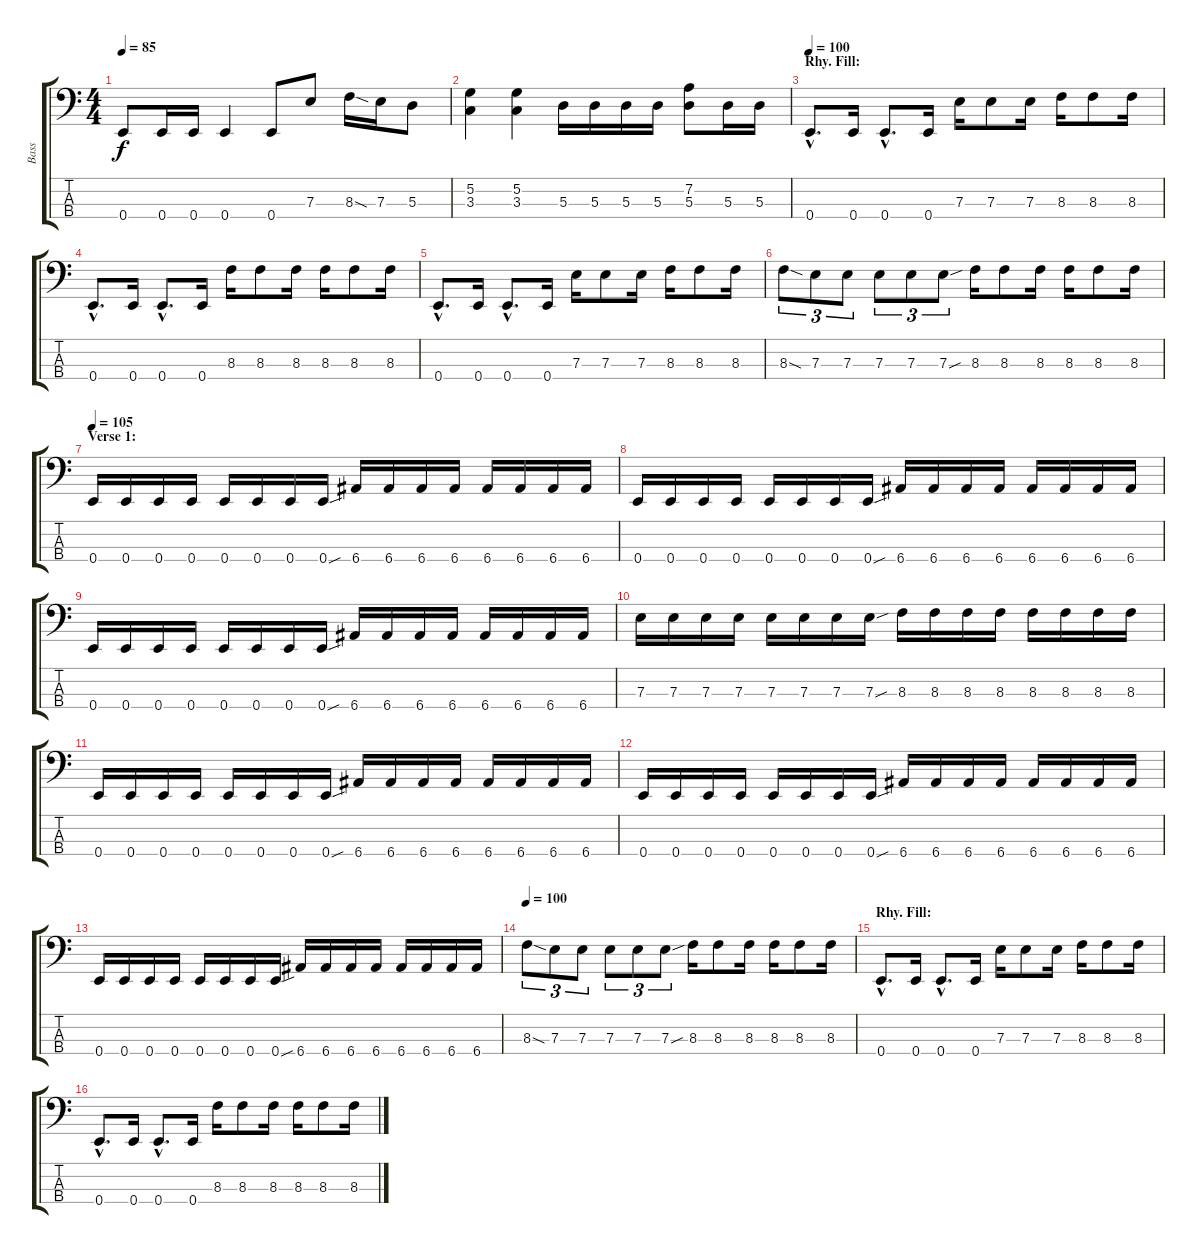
\track ("Bass" "Bass") {instrument electricbasspick}
\staff {score tabs}
\tuning (G2 D2 A1 E1) {hide}
\ts (4 4)
\tempo 85
\clef f4
\ks c
0.4.8{dy f} 0.4.16 0.4.16 0.4.4 0.4.8 7.3.8 8.3{sod}.16 7.3.16 5.3.8 |
(5.2 3.3).4 (5.2 3.3).4 5.3.16 5.3.16 5.3.16 5.3.16 (7.2 5.3).8 5.3.16 5.3.16 |
\section ("" "Rhy. Fill:")
\tempo 100
0.4{hac}.8{d} 0.4.16 0.4{hac}.8{d} 0.4.16 7.3.16 7.3.8 7.3.16 8.3.16 8.3.8 8.3.16 |
0.4{hac}.8{d} 0.4.16 0.4{hac}.8{d} 0.4.16 8.3.16 8.3.8 8.3.16 8.3.16 8.3.8 8.3.16 |
0.4{hac}.8{d} 0.4.16 0.4{hac}.8{d} 0.4.16 7.3.16 7.3.8 7.3.16 8.3.16 8.3.8 8.3.16 |
8.3{sod}.8{tu (3 2)} 7.3.8{tu (3 2)} 7.3.8{tu (3 2)} 7.3.8{tu (3 2)} 7.3.8{tu (3 2)} 7.3{sou}.8{tu (3 2)} 8.3.16 8.3.8 8.3.16 8.3.16 8.3.8 8.3.16 |
\section ("" "Verse 1:")
\tempo 105
0.4.16 0.4.16 0.4.16 0.4.16 0.4.16 0.4.16 0.4.16 0.4{sou}.16 6.4.16 6.4.16 6.4.16 6.4.16 6.4.16 6.4.16 6.4.16 6.4.16 |
0.4.16 0.4.16 0.4.16 0.4.16 0.4.16 0.4.16 0.4.16 0.4{sou}.16 6.4.16 6.4.16 6.4.16 6.4.16 6.4.16 6.4.16 6.4.16 6.4.16 |
0.4.16 0.4.16 0.4.16 0.4.16 0.4.16 0.4.16 0.4.16 0.4{sou}.16 6.4.16 6.4.16 6.4.16 6.4.16 6.4.16 6.4.16 6.4.16 6.4.16 |
7.3.16 7.3.16 7.3.16 7.3.16 7.3.16 7.3.16 7.3.16 7.3{sou}.16 8.3.16 8.3.16 8.3.16 8.3.16 8.3.16 8.3.16 8.3.16 8.3.16 |
0.4.16 0.4.16 0.4.16 0.4.16 0.4.16 0.4.16 0.4.16 0.4{sou}.16 6.4.16 6.4.16 6.4.16 6.4.16 6.4.16 6.4.16 6.4.16 6.4.16 |
0.4.16 0.4.16 0.4.16 0.4.16 0.4.16 0.4.16 0.4.16 0.4{sou}.16 6.4.16 6.4.16 6.4.16 6.4.16 6.4.16 6.4.16 6.4.16 6.4.16 |
0.4.16 0.4.16 0.4.16 0.4.16 0.4.16 0.4.16 0.4.16 0.4{sou}.16 6.4.16 6.4.16 6.4.16 6.4.16 6.4.16 6.4.16 6.4.16 6.4.16 |
\tempo 100
8.3{sod}.8{tu (3 2)} 7.3.8{tu (3 2)} 7.3.8{tu (3 2)} 7.3.8{tu (3 2)} 7.3.8{tu (3 2)} 7.3{sou}.8{tu (3 2)} 8.3.16 8.3.8 8.3.16 8.3.16 8.3.8 8.3.16 |
\section ("" "Rhy. Fill:")
0.4{hac}.8{d} 0.4.16 0.4{hac}.8{d} 0.4.16 7.3.16 7.3.8 7.3.16 8.3.16 8.3.8 8.3.16 |
0.4{hac}.8{d} 0.4.16 0.4{hac}.8{d} 0.4.16 8.3.16 8.3.8 8.3.16 8.3.16 8.3.8 8.3.16
